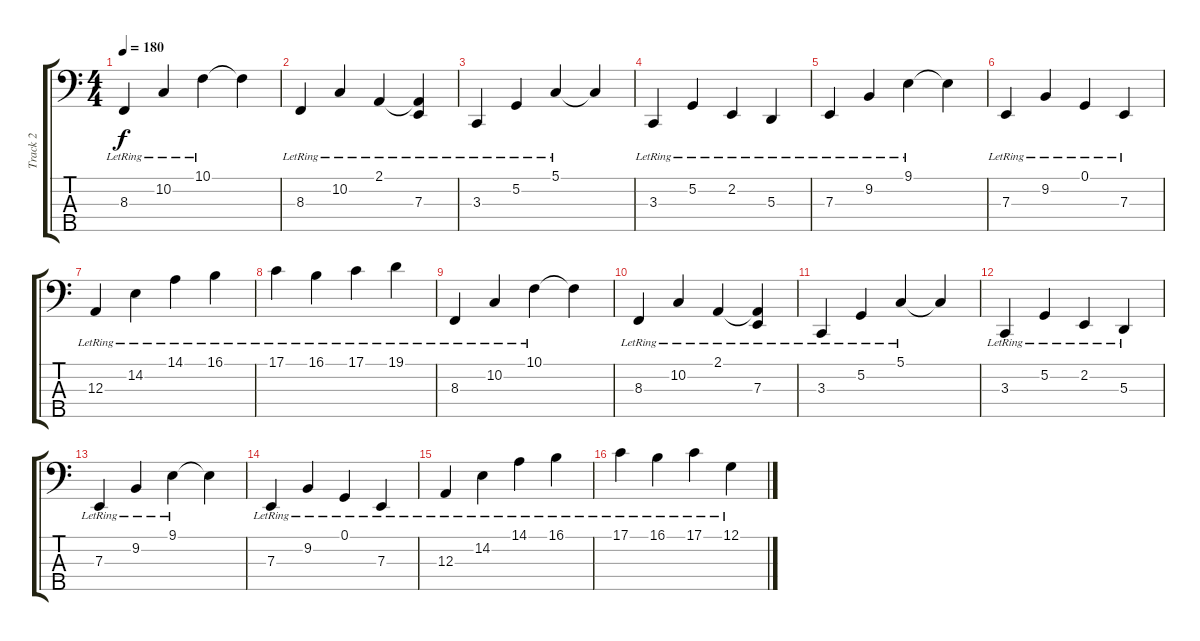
\track ("Track 2" "Track 2") {instrument drawbarorgan}
\staff {score tabs}
\tuning (G2 D2 A1 E1 B0) {hide}
\ts (4 4)
\tempo 180
\clef f4
\ks c
8.3{lr}.4{dy f} 10.2{lr}.4 10.1{lr}.4 10.1{t}.4 |
8.3{lr}.4 10.2{lr}.4 2.1{lr}.4 (2.1{t} 7.3{lr}).4 |
3.3{lr}.4 5.2{lr}.4 5.1{lr}.4 5.1{t}.4 |
3.3{lr}.4 5.2{lr}.4 2.2{lr}.4 5.3{lr}.4 |
7.3{lr}.4 9.2{lr}.4 9.1{lr}.4 9.1{t}.4 |
7.3{lr}.4 9.2{lr}.4 0.1{lr}.4 7.3{lr}.4 |
12.3{lr}.4 14.2{lr}.4 14.1{lr}.4 16.1{lr}.4 |
17.1{lr}.4 16.1{lr}.4 17.1{lr}.4 19.1{lr}.4 |
8.3{lr}.4 10.2{lr}.4 10.1{lr}.4 10.1{t}.4 |
8.3{lr}.4 10.2{lr}.4 2.1{lr}.4 (2.1{t} 7.3{lr}).4 |
3.3{lr}.4 5.2{lr}.4 5.1{lr}.4 5.1{t}.4 |
3.3{lr}.4 5.2{lr}.4 2.2{lr}.4 5.3{lr}.4 |
7.3{lr}.4 9.2{lr}.4 9.1{lr}.4 9.1{t}.4 |
7.3{lr}.4 9.2{lr}.4 0.1{lr}.4 7.3{lr}.4 |
12.3{lr}.4 14.2{lr}.4 14.1{lr}.4 16.1{lr}.4 |
17.1{lr}.4 16.1{lr}.4 17.1{lr}.4 12.1{lr}.4
